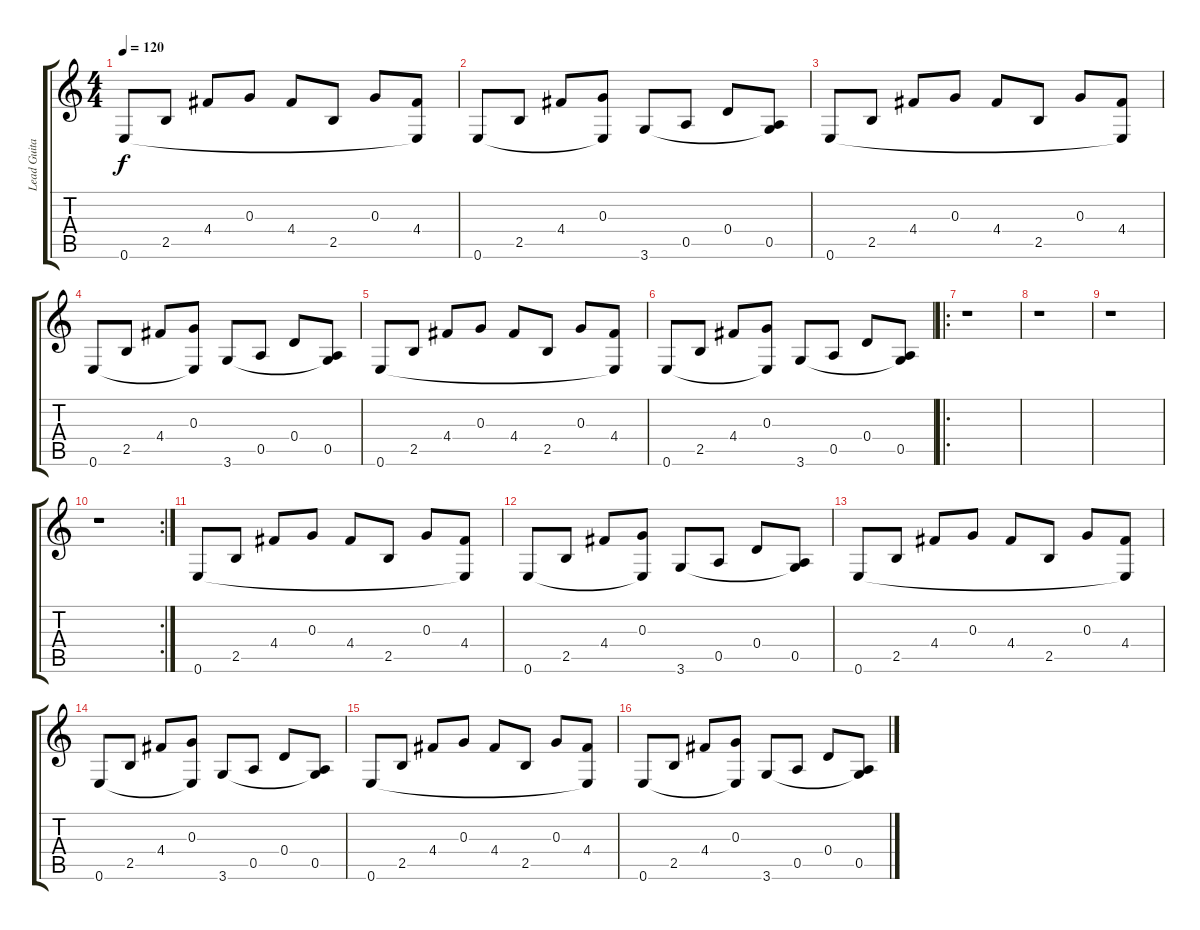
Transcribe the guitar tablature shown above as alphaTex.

\track ("Lead Guitar" "Lead Guita") {instrument acousticguitarsteel}
\staff {score tabs}
\tuning (E4 B3 G3 D3 A2 E2) {hide}
\ts (4 4)
\tempo 120
\clef g2
\ks c
0.6.8{dy f} 2.5.8 4.4.8 0.3.8 4.4.8 2.5.8 0.3.8 (4.4 0.6{t}).8 |
0.6.8 2.5.8 4.4.8 (0.3 0.6{t}).8 3.6.8 0.5.8 0.4.8 (0.5 3.6{t}).8 |
0.6.8 2.5.8 4.4.8 0.3.8 4.4.8 2.5.8 0.3.8 (4.4 0.6{t}).8 |
0.6.8 2.5.8 4.4.8 (0.3 0.6{t}).8 3.6.8 0.5.8 0.4.8 (0.5 3.6{t}).8 |
0.6.8 2.5.8 4.4.8 0.3.8 4.4.8 2.5.8 0.3.8 (4.4 0.6{t}).8 |
0.6.8 2.5.8 4.4.8 (0.3 0.6{t}).8 3.6.8 0.5.8 0.4.8 (0.5 3.6{t}).8 |
\ro
r.1 |
r.1 |
r.1 |
\rc 2
r.1 |
0.6.8 2.5.8 4.4.8 0.3.8 4.4.8 2.5.8 0.3.8 (4.4 0.6{t}).8 |
0.6.8 2.5.8 4.4.8 (0.3 0.6{t}).8 3.6.8 0.5.8 0.4.8 (0.5 3.6{t}).8 |
0.6.8 2.5.8 4.4.8 0.3.8 4.4.8 2.5.8 0.3.8 (4.4 0.6{t}).8 |
0.6.8 2.5.8 4.4.8 (0.3 0.6{t}).8 3.6.8 0.5.8 0.4.8 (0.5 3.6{t}).8 |
0.6.8 2.5.8 4.4.8 0.3.8 4.4.8 2.5.8 0.3.8 (4.4 0.6{t}).8 |
0.6.8 2.5.8 4.4.8 (0.3 0.6{t}).8 3.6.8 0.5.8 0.4.8 (0.5 3.6{t}).8
